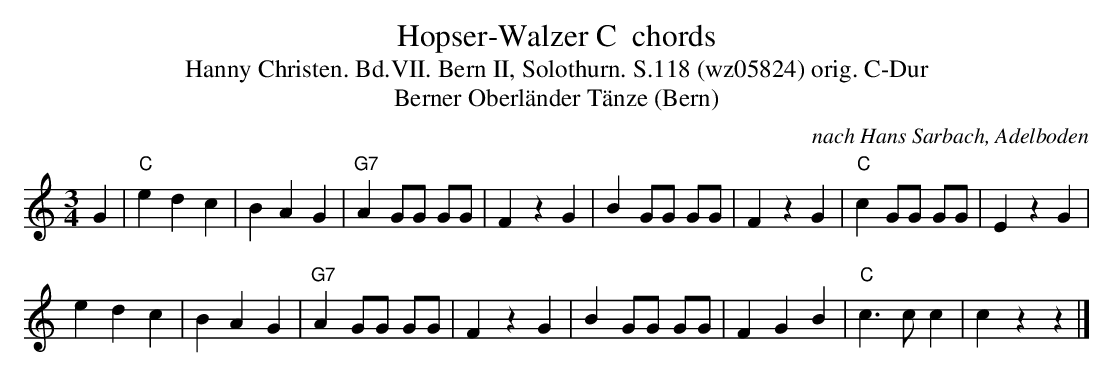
X:1
T: Hopser-Walzer C  chords
C: nach Hans Sarbach, Adelboden
T:Hanny Christen. Bd.VII. Bern II, Solothurn. S.118 (wz05824) orig. C-Dur
T: Berner Oberl\"ander T\"anze (Bern)
M:3/4
L:1/4
K:C %%MIDI gchordon
G |"C"edc | BAG | "G7"A G/G/ G/G/ | FzG | B G/G/ G/G/ | FzG | "C"c G/G/ G/G/ |  EzG |
edc | BAG | "G7"A G/G/ G/G/ | FzG | B G/G/ G/G/ | FGB | "C"c>cc | czz |]
